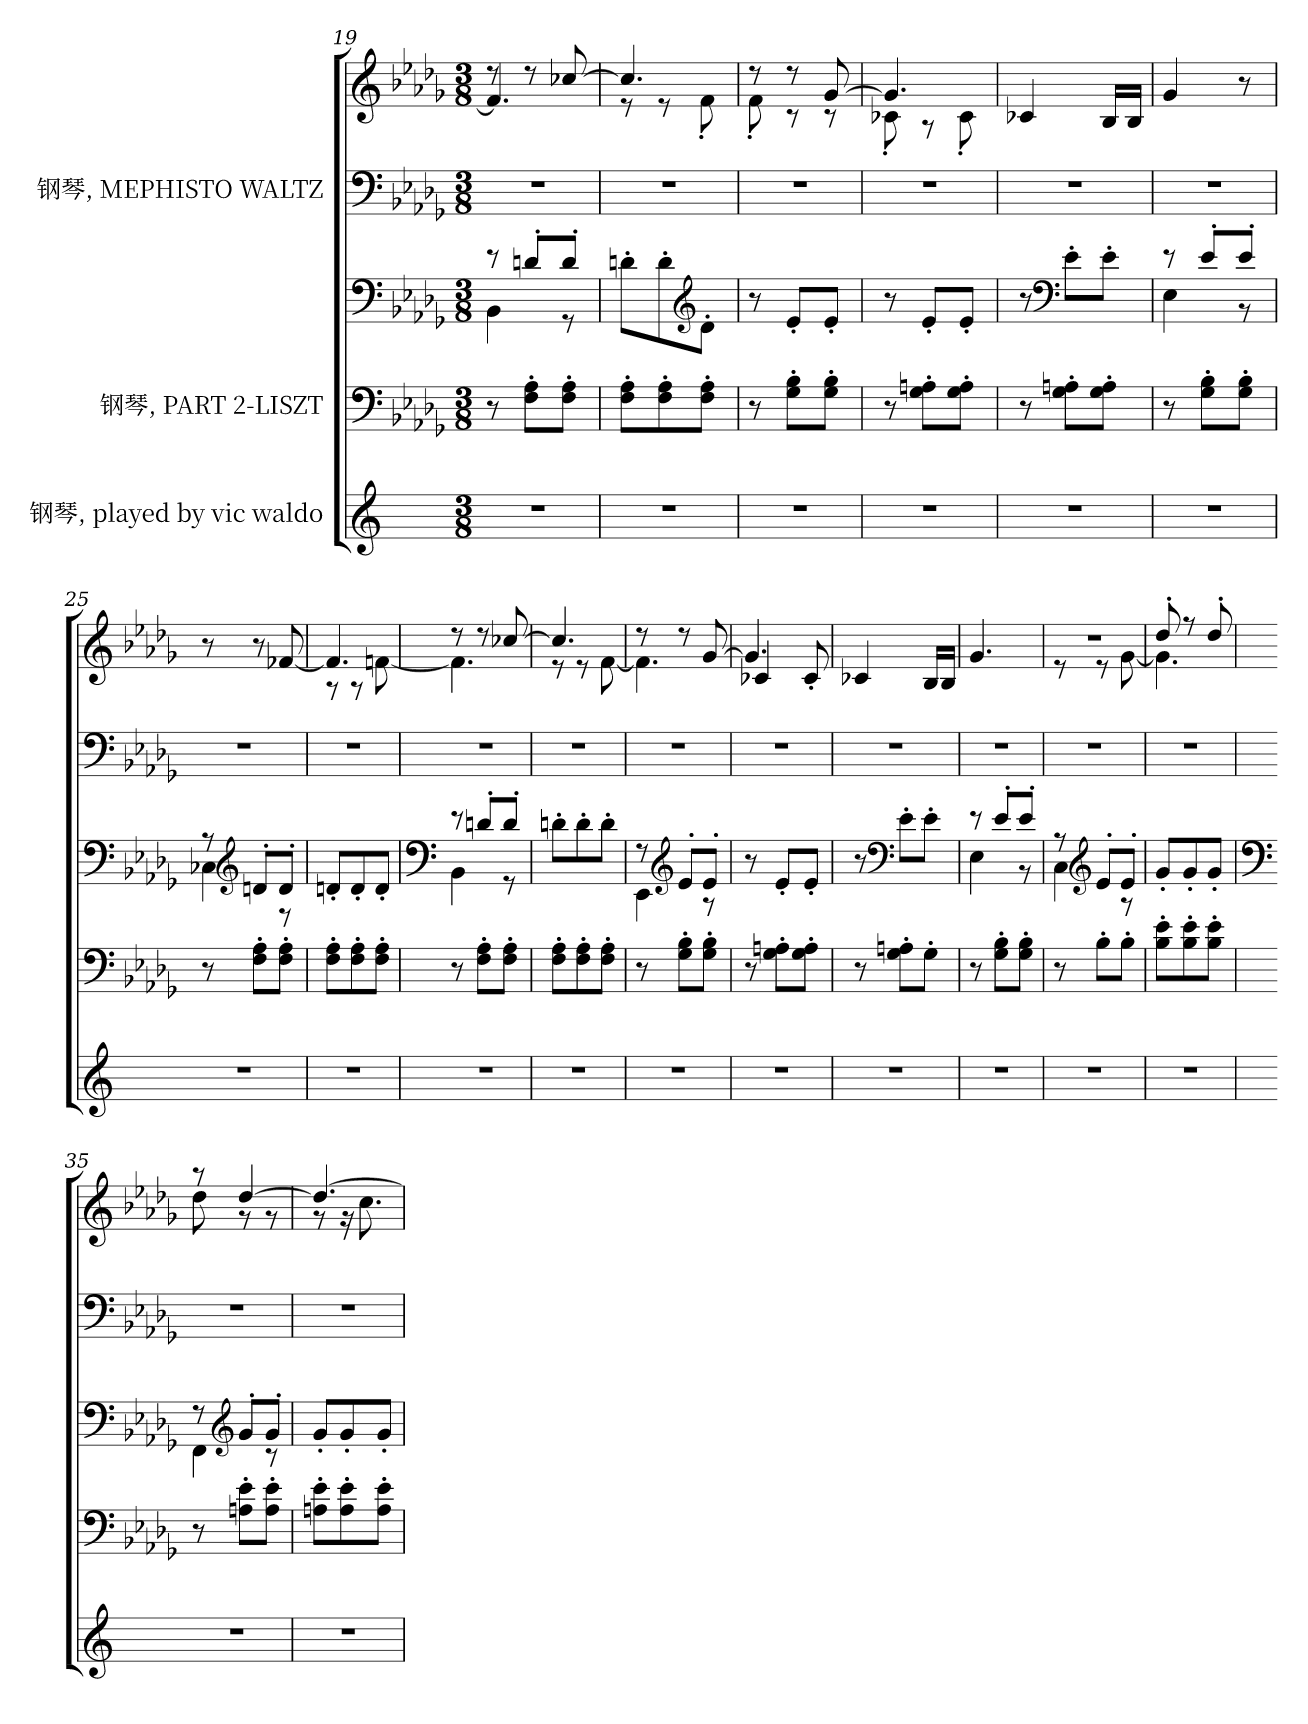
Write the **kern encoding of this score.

**kern	**kern	**kern	**kern	**kern
*part3	*part2	*part2	*part1	*part1
*staff5	*staff4	*staff3	*staff2	*staff1
*I"钢琴, played by vic waldo	*I"钢琴, PART 2-LISZT	*	*I"钢琴, MEPHISTO WALTZ	*
*clefG2	*clefF4	*clefF4	*clefF4	*clefG2
*k[]	*k[b-e-a-d-g-]	*k[b-e-a-d-g-]	*k[b-e-a-d-g-]	*k[b-e-a-d-g-]
*M3/8	*M3/8	*M3/8	*M3/8	*M3/8
=19	=19	=19	=19	=19
*	*	*^	*	*^
4.r	8r	8r	4BB-\	4.r	8r	4.f/]
.	8F\' 8A-\'L	8dn'/L	.	.	8r	.
.	8F\' 8A-\'J	8d'/J	8r	.	[8cc-X/	.
*	*	*v	*v	*	*	*
=20	=20	=20	=20	=20	=20
4.r	8F\' 8A-\'L	8dn'\L	4.r	4.cc-/]	8r
.	8F\' 8A-\'	8d'\	.	.	8r
*	*	*clefG2	*	*	*
.	8F\' 8A-\'J	8d'\J	.	.	8f'\
=21	=21	=21	=21	=21	=21
4.r	8r	8r	4.r	8r	8f'\
.	8G-\' 8B-\'L	8e-'/L	.	8r	8r
.	8G-\' 8B-\'J	8e-'/J	.	[8g-/	8r
=22	=22	=22	=22	=22	=22
4.r	8r	8r	4.r	4.g-/]	8c-X'\
.	8G-\' 8An\'L	8e-'/L	.	.	8r
.	8G-\' 8A\'J	8e-'/J	.	.	8c-'\
*	*	*	*	*v	*v
!!LO:PB:g=z
=23	=23	=23	=23	=23
4.r	8r	8r	4.r	4c-X/
*	*	*clefF4	*	*
.	8G-\' 8An\'L	8e-'\L	.	.
.	8G-\' 8A\'J	8e-'\J	.	16B-/LL
.	.	.	.	16B-/JJ
=24	=24	=24	=24	=24
*	*	*^	*	*
4.r	8r	8r	4E-\	4.r	4g-/
.	8G-\' 8B-\'L	8e-'/L	.	.	.
.	8G-\' 8B-\'J	8e-'/J	8r	.	8r
=25	=25	=25	=25	=25	=25
4.r	8r	8r	4C-X\	4.r	8r
*	*	*clefG2	*	*	*
.	8F\' 8A-\'L	8dn'/L	.	.	8r
.	8F\' 8A-\'J	8d'/J	8r	.	[8f-X/
*	*	*v	*v	*	*
=26	=26	=26	=26	=26
*	*	*	*	*^
4.r	8F\' 8A-\'L	8dn'/L	4.r	4.f-/]	8r
.	8F\' 8A-\'	8d'/	.	.	8r
.	8F\' 8A-\'J	8d'/J	.	.	[8fn\
=27	=27	=27	=27	=27	=27
*	*	*clefF4	*	*	*
*	*	*^	*	*	*
4.r	8r	8r	4BB-\	4.r	8r	4.f\]
.	8F\' 8A-\'L	8dn'/L	.	.	8r	.
.	8F\' 8A-\'J	8d'/J	8r	.	[8cc-X/	.
*	*	*v	*v	*	*	*
=28	=28	=28	=28	=28	=28
4.r	8F\' 8A-\'L	8dn'\L	4.r	4.cc-/]	8r
.	8F\' 8A-\'	8d'\	.	.	8r
.	8F\' 8A-\'J	8d'\J	.	.	[8f\
!!LO:LB:g=z	!!
=29	=29	=29	=29	=29	=29
*	*	*^	*	*	*
4.r	8r	8r	4EE-\	4.r	8r	4.f\]
*	*	*clefG2	*	*	*	*
.	8G-\' 8B-\'L	8e-'/L	.	.	8r	.
.	8G-\' 8B-\'J	8e-'/J	8r	.	[8g-/	.
*	*	*v	*v	*	*	*
=30	=30	=30	=30	=30	=30
4.r	8r	8r	4.r	4.g-/]	4c-X/
.	8G-\' 8An\'L	8e-'/L	.	.	.
.	8G-\' 8A\'J	8e-'/J	.	.	8c-'/
*	*	*	*	*v	*v
=31	=31	=31	=31	=31
4.r	8r	8r	4.r	4c-X/
*	*	*clefF4	*	*
.	8G-\' 8An\'L	8e-'\L	.	.
.	8G-'\J	8e-'\J	.	16B-/LL
.	.	.	.	16B-/JJ
=32	=32	=32	=32	=32
*	*	*^	*	*
4.r	8r	8r	4E-\	4.r	4.g-/
.	8G-\' 8B-\'L	8e-'/L	.	.	.
.	8G-\' 8B-\'J	8e-'/J	8r	.	.
=33	=33	=33	=33	=33	=33
*	*	*	*	*	*^
4.r	8r	8r	4C\	4.r	4.r	8r
*	*	*clefG2	*	*	*	*
.	8B-'\L	8e-'/L	.	.	.	8r
.	8B-'\J	8e-'/J	8r	.	.	[8g-\
*	*	*v	*v	*	*	*
=34	=34	=34	=34	=34	=34
4.r	8B-\' 8e-\'L	8g-'/L	4.r	8dd-'/	4.g-\]
.	8B-\' 8e-\'	8g-'/	.	8r	.
.	8B-\' 8e-\'J	8g-'/J	.	8dd-'/	.
!!LO:PB:g=z	!!
=35	=35	=35	=35	=35	=35
*	*	*clefF4	*	*	*
*	*	*^	*	*	*
4.r	8r	8r	4FF\	4.r	8r	8dd-\
*	*	*clefG2	*	*	*	*
.	8An\' 8e-\'L	8g-'/L	.	.	[4dd-/	8r
.	8A\' 8e-\'J	8g-'/J	8r	.	.	8r
*	*	*v	*v	*	*	*
=36	=36	=36	=36	=36	=36
4.r	8An\' 8e-\'L	8g-'/L	4.r	4.dd-/_	8r
.	8A\' 8e-\'	8g-'/	.	.	16r
.	.	.	.	.	8.cc\
.	8A\' 8e-\'J	8g-'/J	.	.	.
*	*	*	*	*v	*v
=	=	=	=	=
*-	*-	*-	*-	*-
